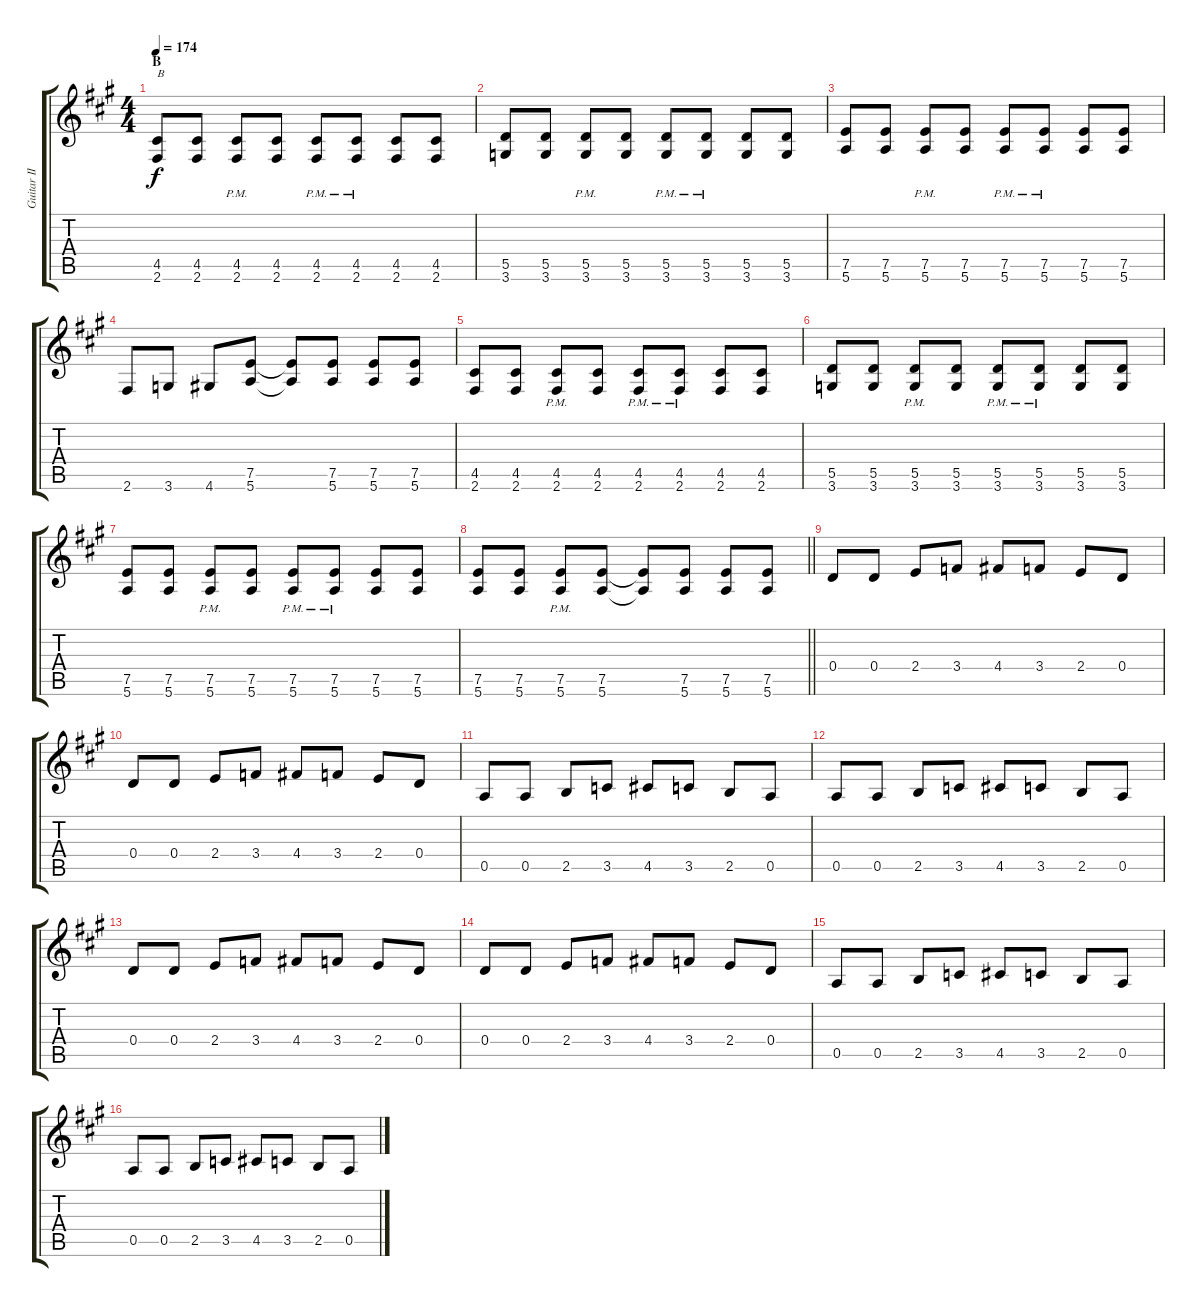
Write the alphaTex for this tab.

\track ("Guitar II" "Guitar II") {instrument overdrivenguitar}
\staff {score tabs}
\tuning (E4 B3 G3 D3 A2 E2) {hide}
\ts (4 4)
\section ("" "B")
\tempo 174
\clef g2
\ks a
(4.5 2.6).8{txt "B" dy f} (4.5 2.6).8 (4.5{pm} 2.6{pm}).8 (4.5 2.6).8 (4.5{pm} 2.6{pm}).8 (4.5{pm} 2.6{pm}).8 (4.5 2.6).8 (4.5 2.6).8 |
(5.5 3.6).8 (5.5 3.6).8 (5.5{pm} 3.6{pm}).8 (5.5 3.6).8 (5.5{pm} 3.6{pm}).8 (5.5{pm} 3.6{pm}).8 (5.5 3.6).8 (5.5 3.6).8 |
(7.5 5.6).8 (7.5 5.6).8 (7.5{pm} 5.6{pm}).8 (7.5 5.6).8 (7.5{pm} 5.6{pm}).8 (7.5{pm} 5.6{pm}).8 (7.5 5.6).8 (7.5 5.6).8 |
2.6.8 3.6.8 4.6.8 (7.5 5.6).8 (7.5{t} 5.6{t}).8 (7.5 5.6).8 (7.5 5.6).8 (7.5 5.6).8 |
(4.5 2.6).8 (4.5 2.6).8 (4.5{pm} 2.6{pm}).8 (4.5 2.6).8 (4.5{pm} 2.6{pm}).8 (4.5{pm} 2.6{pm}).8 (4.5 2.6).8 (4.5 2.6).8 |
(5.5 3.6).8 (5.5 3.6).8 (5.5{pm} 3.6{pm}).8 (5.5 3.6).8 (5.5{pm} 3.6{pm}).8 (5.5{pm} 3.6{pm}).8 (5.5 3.6).8 (5.5 3.6).8 |
(7.5 5.6).8 (7.5 5.6).8 (7.5{pm} 5.6{pm}).8 (7.5 5.6).8 (7.5{pm} 5.6{pm}).8 (7.5{pm} 5.6{pm}).8 (7.5 5.6).8 (7.5 5.6).8 |
\barLineRight lightlight
(7.5 5.6).8 (7.5 5.6).8 (7.5{pm} 5.6{pm}).8 (7.5 5.6).8 (7.5{t} 5.6{t}).8 (7.5 5.6).8 (7.5 5.6).8 (7.5 5.6).8 |
0.4.8 0.4.8 2.4.8 3.4.8 4.4.8 3.4.8 2.4.8 0.4.8 |
0.4.8 0.4.8 2.4.8 3.4.8 4.4.8 3.4.8 2.4.8 0.4.8 |
0.5.8 0.5.8 2.5.8 3.5.8 4.5.8 3.5.8 2.5.8 0.5.8 |
0.5.8 0.5.8 2.5.8 3.5.8 4.5.8 3.5.8 2.5.8 0.5.8 |
0.4.8 0.4.8 2.4.8 3.4.8 4.4.8 3.4.8 2.4.8 0.4.8 |
0.4.8 0.4.8 2.4.8 3.4.8 4.4.8 3.4.8 2.4.8 0.4.8 |
0.5.8 0.5.8 2.5.8 3.5.8 4.5.8 3.5.8 2.5.8 0.5.8 |
0.5.8 0.5.8 2.5.8 3.5.8 4.5.8 3.5.8 2.5.8 0.5.8
